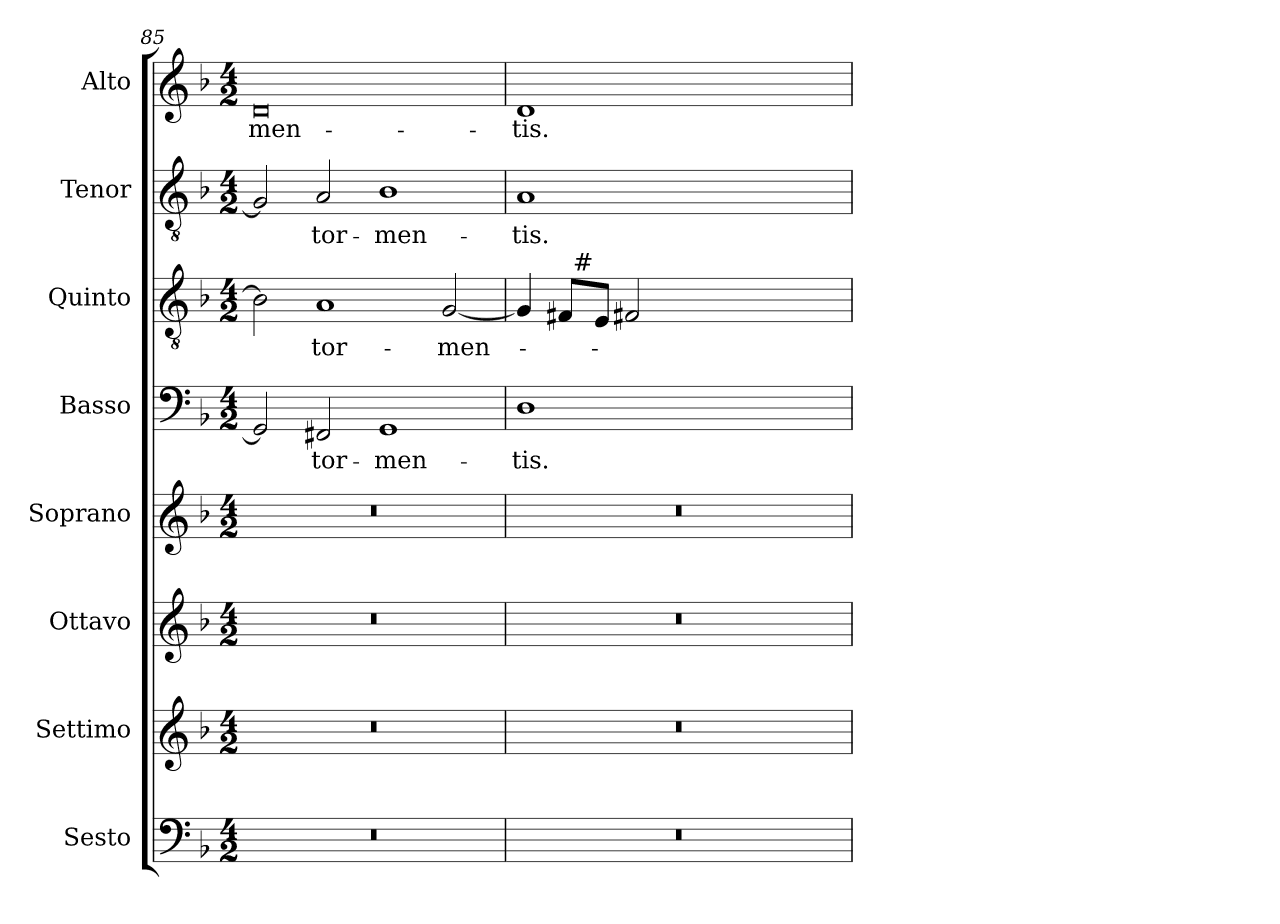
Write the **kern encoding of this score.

**kern	**kern	**kern	**kern	**kern	**text	**kern	**text	**kern	**text	**kern	**text
*part8	*part7	*part6	*part5	*part4	*part4	*part3	*part3	*part2	*part2	*part1	*part1
*staff8	*staff7	*staff6	*staff5	*staff4	*staff4	*staff3	*staff3	*staff2	*staff2	*staff1	*staff1
*I"Sesto	*I"Settimo	*I"Ottavo	*I"Soprano	*I"Basso	*	*I"Quinto	*	*I"Tenor	*	*I"Alto	*
*I'Ss.	*I'St.	*I'Ot.	*I'S.	*I'B.	*	*I'Q.	*	*I'T.	*	*I'A.	*
*clefF4	*clefG2	*clefG2	*clefG2	*clefF4	*	*clefGv2	*	*clefGv2	*	*clefG2	*
*	*	*	*	*	*	*ITrd7c12	*	*ITrd7c12	*	*	*
*k[b-]	*k[b-]	*k[b-]	*k[b-]	*k[b-]	*	*k[b-]	*	*k[b-]	*	*k[b-]	*
*F:	*F:	*F:	*F:	*F:	*	*F:	*	*F:	*	*F:	*
*M4/2	*M4/2	*M4/2	*M4/2	*M4/2	*	*M4/2	*	*M4/2	*	*M4/2	*
=85	=85	=85	=85	=85	=85	=85	=85	=85	=85	=85	=85
!LO:N:vis=1	!LO:N:vis=1	!LO:N:vis=1	!LO:N:vis=1	!	!	!	!	!	!	!	!
!	!	!	!	!	!	!	!	!	!	!	!LO:LY:b:color=#000000
0r	0r	0r	0r	2GGi/]	.	2BB-i\]	.	2GGi/]	.	0di	-men-
!	!	!	!	!	!LO:LY:b:color=#000000	!	!	!	!	!	!
!	!	!	!	!	!	!	!LO:LY:b:color=#000000	!	!	!	!
!	!	!	!	!	!	!	!	!	!LO:LY:b:color=#000000	!	!
.	.	.	.	2FF#Xi/	tor-	1AAi	tor-	2AAi/	tor-	.	.
!	!	!	!	!	!LO:LY:b:color=#000000	!	!	!	!	!	!
!	!	!	!	!	!	!	!	!	!LO:LY:b:color=#000000	!	!
.	.	.	.	1GGi	-men-	.	.	1BB-i	-men-	.	.
!	!	!	!	!	!	!	!LO:LY:b:color=#000000	!	!	!	!
.	.	.	.	.	.	[2GGi/	-men-	.	.	.	.
=86	=86	=86	=86	=86	=86	=86	=86	=86	=86	=86	=86
!	!	!	!	!	!LO:LY:b:color=#000000	!	!	!	!	!	!
!	!	!	!	!	!	!	!	!	!LO:LY:b:color=#000000	!	!
!	!	!	!	!	!	!	!	!	!	!	!LO:LY:b:color=#000000
*	*	*	*	*	*	*^	*	*	*	*	*
0r	0r	0r	0r	1Di	-tis.	4GGi/]	4ryy	.	1AAi	-tis.	1di	-tis.
.	.	.	.	.	.	8FF#i/L	32ryy	.	.	.	.	.
.	.	.	.	.	.	.	256ryy	.	.	.	.	.
!	!	!	!	!	!	!	!LO:TX:a:t=#	!	!	!	!	!
.	.	.	.	.	.	.	1ryy	.	.	.	.	.
.	.	.	.	.	.	8EEi/J	.	.	.	.	.	.
.	.	.	.	.	.	2FF#Xi/	.	.	.	.	.	.
.	.	.	.	1ryy	.	1ryy	.	.	1ryy	.	1ryy	.
.	.	.	.	.	.	.	2ryy	.	.	.	.	.
.	.	.	.	.	.	.	8ryy	.	.	.	.	.
.	.	.	.	.	.	.	16ryy	.	.	.	.	.
.	.	.	.	.	.	.	64..ryy	.	.	.	.	.
*	*	*	*	*	*	*v	*v	*	*	*	*	*
=	=	=	=	=	=	=	=	=	=	=	=
*-	*-	*-	*-	*-	*-	*-	*-	*-	*-	*-	*-
